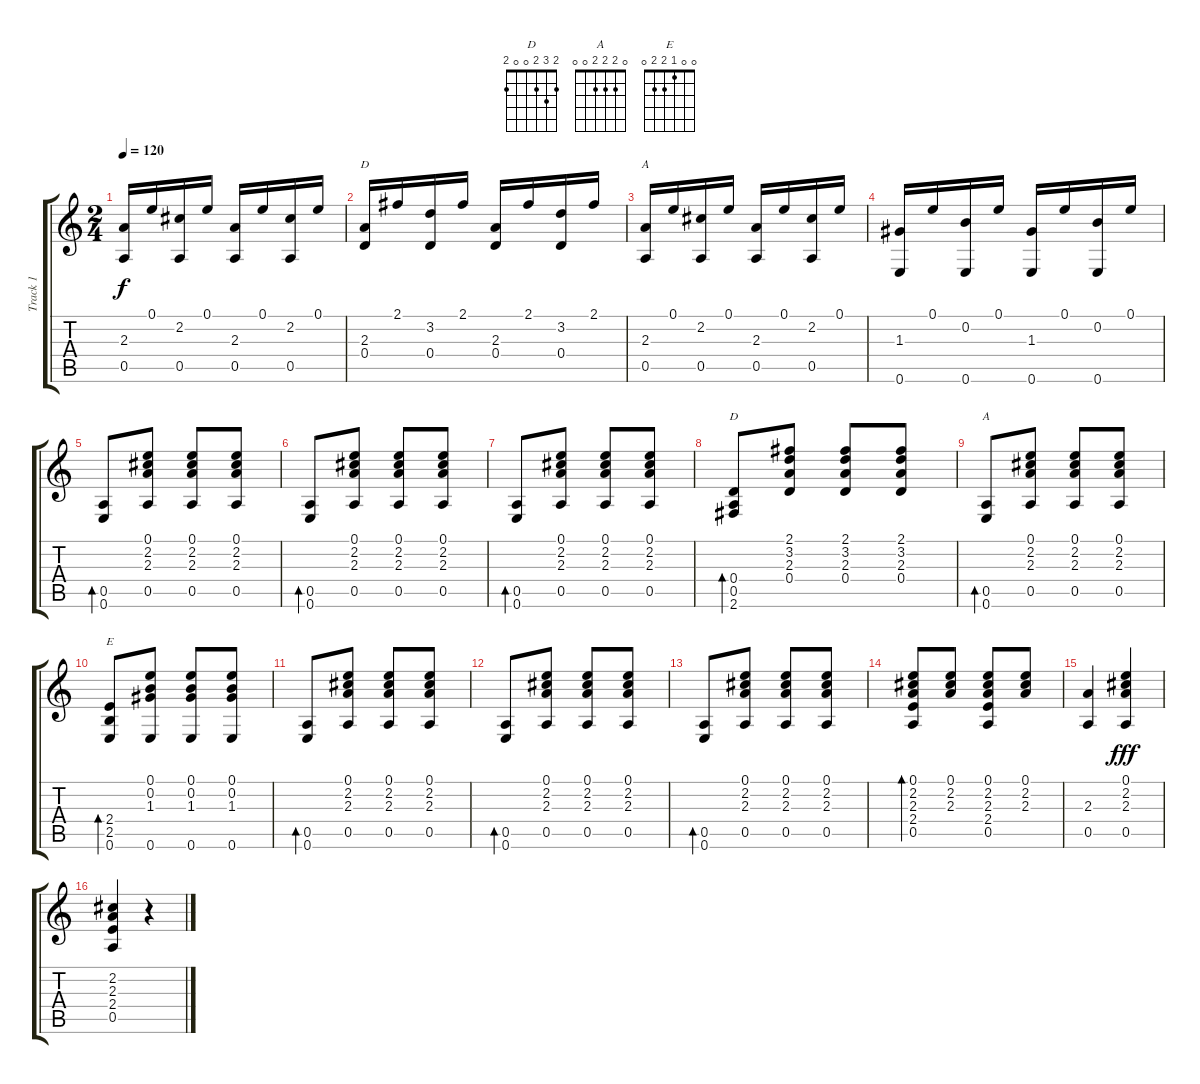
\track ("Track 1" "Track 1") {instrument acousticguitarnylon}
\staff {score tabs}
\tuning (E4 B3 G3 D3 A2 E2) {hide}
\chord ("D" 2 3 2 0 x x) {barre 2}
\chord ("A" 0 2 2 x 0 x)
\chord ("D" 2 3 2 0 0 2)
\chord ("A" 0 2 2 2 0 0)
\chord ("E" 0 0 1 2 2 0)
\ts (2 4)
\tempo 120
\clef g2
\ks c
(2.3 0.5).16{dy f} 0.1.16 (2.2 0.5).16 0.1.16 (2.3 0.5).16 0.1.16 (2.2 0.5).16 0.1.16 |
(2.3 0.4).16{ch "D"} 2.1.16 (3.2 0.4).16 2.1.16 (2.3 0.4).16 2.1.16 (3.2 0.4).16 2.1.16 |
(2.3 0.5).16{ch "A"} 0.1.16 (2.2 0.5).16 0.1.16 (2.3 0.5).16 0.1.16 (2.2 0.5).16 0.1.16 |
(1.3 0.6).16 0.1.16 (0.2 0.6).16 0.1.16 (1.3 0.6).16 0.1.16 (0.2 0.6).16 0.1.16 |
(0.5 0.6).8{bd 60} (0.1 2.2 2.3 0.5).8 (0.1 2.2 2.3 0.5).8 (0.1 2.2 2.3 0.5).8 |
(0.5 0.6).8{bd 60} (0.1 2.2 2.3 0.5).8 (0.1 2.2 2.3 0.5).8 (0.1 2.2 2.3 0.5).8 |
(0.5 0.6).8{bd 60} (0.1 2.2 2.3 0.5).8 (0.1 2.2 2.3 0.5).8 (0.1 2.2 2.3 0.5).8 |
(0.4 0.5 2.6).8{bd 60 ch "D"} (2.1 3.2 2.3 0.4).8 (2.1 3.2 2.3 0.4).8 (2.1 3.2 2.3 0.4).8 |
(0.5 0.6).8{bd 60 ch "A"} (0.1 2.2 2.3 0.5).8 (0.1 2.2 2.3 0.5).8 (0.1 2.2 2.3 0.5).8 |
(2.4 2.5 0.6).8{bd 60 ch "E"} (0.1 0.2 1.3 0.6).8 (0.1 0.2 1.3 0.6).8 (0.1 0.2 1.3 0.6).8 |
(0.5 0.6).8{bd 60} (0.1 2.2 2.3 0.5).8 (0.1 2.2 2.3 0.5).8 (0.1 2.2 2.3 0.5).8 |
(0.5 0.6).8{bd 60} (0.1 2.2 2.3 0.5).8 (0.1 2.2 2.3 0.5).8 (0.1 2.2 2.3 0.5).8 |
(0.5 0.6).8{bd 60} (0.1 2.2 2.3 0.5).8 (0.1 2.2 2.3 0.5).8 (0.1 2.2 2.3 0.5).8 |
(0.1 2.2 2.3 2.4 0.5).8{bd 60} (0.1 2.2 2.3).8 (0.1 2.2 2.3 2.4 0.5).8 (0.1 2.2 2.3).8 |
(2.3 0.5).4 (0.1 2.2 2.3 0.5).4{dy fff} |
(2.2 2.3 2.4 0.5).4 r.4
